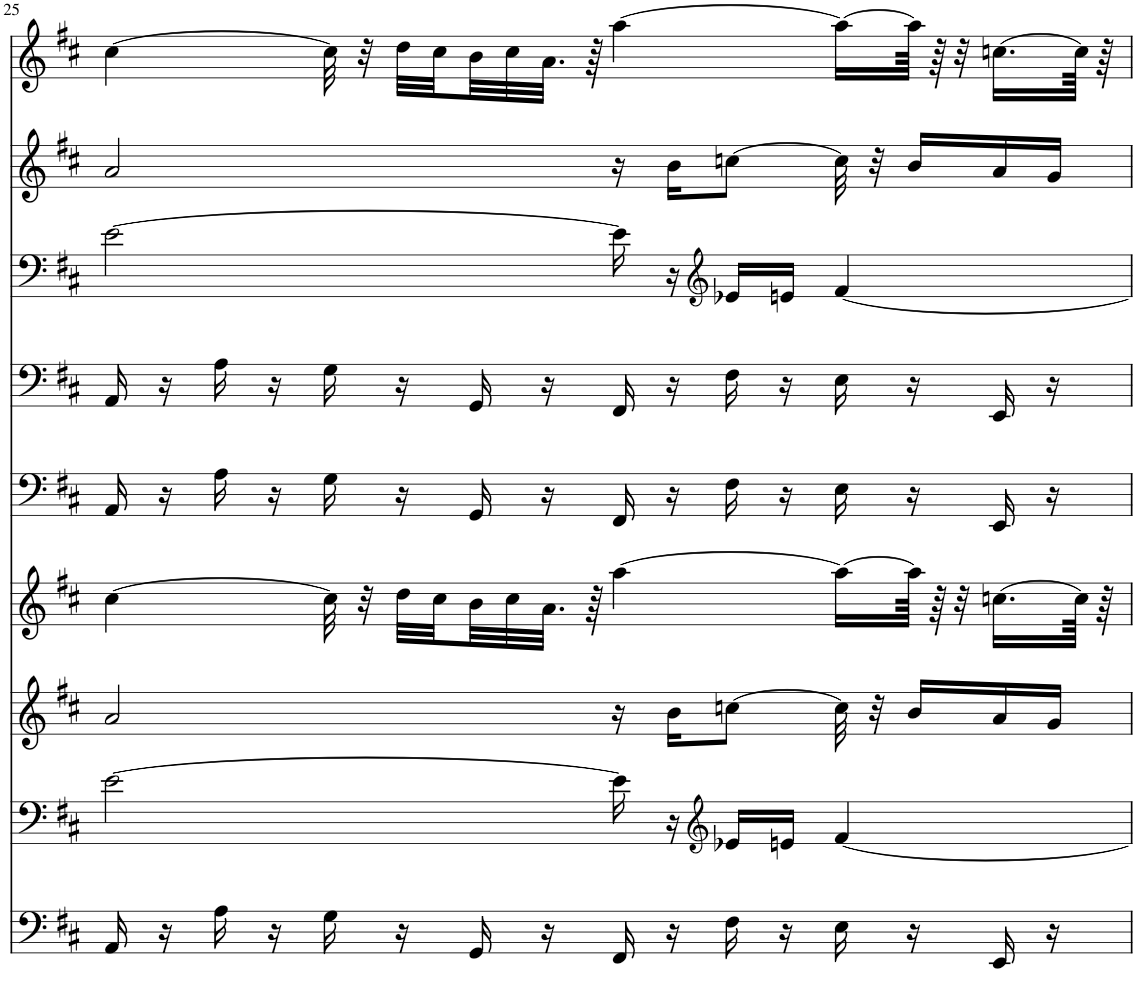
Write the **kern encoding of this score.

**kern	**kern	**kern	**kern	**kern	**kern	**kern	**kern	**kern
*part9	*part8	*part7	*part6	*part5	*part4	*part3	*part2	*part1
*staff9	*staff8	*staff7	*staff6	*staff5	*staff4	*staff3	*staff2	*staff1
*I"Tuba	*I"Trombone	*I"Oboe	*I"Trumpet	*I"Continuo	*I"Continuo	*I"Viola	*I"Violin II	*I"Violin I
*I'Tba	*I'Trb	*I'Ob	*I'Tpt	*	*	*	*	*
!!LO:PB:g=z
*clefF4	*clefF4	*clefG2	*clefG2	*clefF4	*clefF4	*clefF4	*clefG2	*clefG2
*	*	*	*Trd1c2	*	*	*	*	*
*k[f#c#]	*k[f#c#]	*k[f#c#]	*k[f#c#]	*k[f#c#]	*k[f#c#]	*k[f#c#]	*k[f#c#]	*k[f#c#]
*M4/4	*M4/4	*M4/4	*M4/4	*M4/4	*M4/4	*M4/4	*M4/4	*M4/4
=25	=25	=25	=25	=25	=25	=25	=25	=25
16AA/	[2e\	2a/	[4cc#\	16AA/	16AA/	[2e\	2a/	[4cc#\
16r	.	.	.	16r	16r	.	.	.
16A\	.	.	.	16A\	16A\	.	.	.
16r	.	.	.	16r	16r	.	.	.
16G\	.	.	32cc#\]	16G\	16G\	.	.	32cc#\]
.	.	.	32r	.	.	.	.	32r
16r	.	.	32dd\LLL	16r	16r	.	.	32dd\LLL
.	.	.	32cc#\	.	.	.	.	32cc#\
16GG/	.	.	32b\	16GG/	16GG/	.	.	32b\
.	.	.	32cc#\	.	.	.	.	32cc#\
16r	.	.	32.a\JJJ	16r	16r	.	.	32.a\JJJ
.	.	.	64r	.	.	.	.	64r
16FF#/	16e\]	16r	[4aa\	16FF#/	16FF#/	16e\]	16r	[4aa\
16r	16r	16b\KL	.	16r	16r	16r	16b\KL	.
*	*clefG2	*	*	*	*	*clefG2	*	*
16F#\	16e-X/LL	[8ccn\J	.	16F#\	16F#\	16e-X/LL	[8ccn\J	.
16r	16en/JJ	.	.	16r	16r	16en/JJ	.	.
16E\	[4f#/	32cc\]	16aa\LL_	16E\	16E\	[4f#/	32cc\]	16aa\LL_
.	.	32r	.	.	.	.	32r	.
16r	.	16b/LL	64aa\JJkk]	16r	16r	.	16b/LL	64aa\JJkk]
.	.	.	64r	.	.	.	.	64r
.	.	.	32r	.	.	.	.	32r
16EE/	.	16a/	[16.ccn\LL	16EE/	16EE/	.	16a/	[16.ccn\LL
16r	.	16g/JJ	.	16r	16r	.	16g/JJ	.
.	.	.	64cc\JJkk]	.	.	.	.	64cc\JJkk]
.	.	.	64r	.	.	.	.	64r
=	=	=	=	=	=	=	=	=
*-	*-	*-	*-	*-	*-	*-	*-	*-
